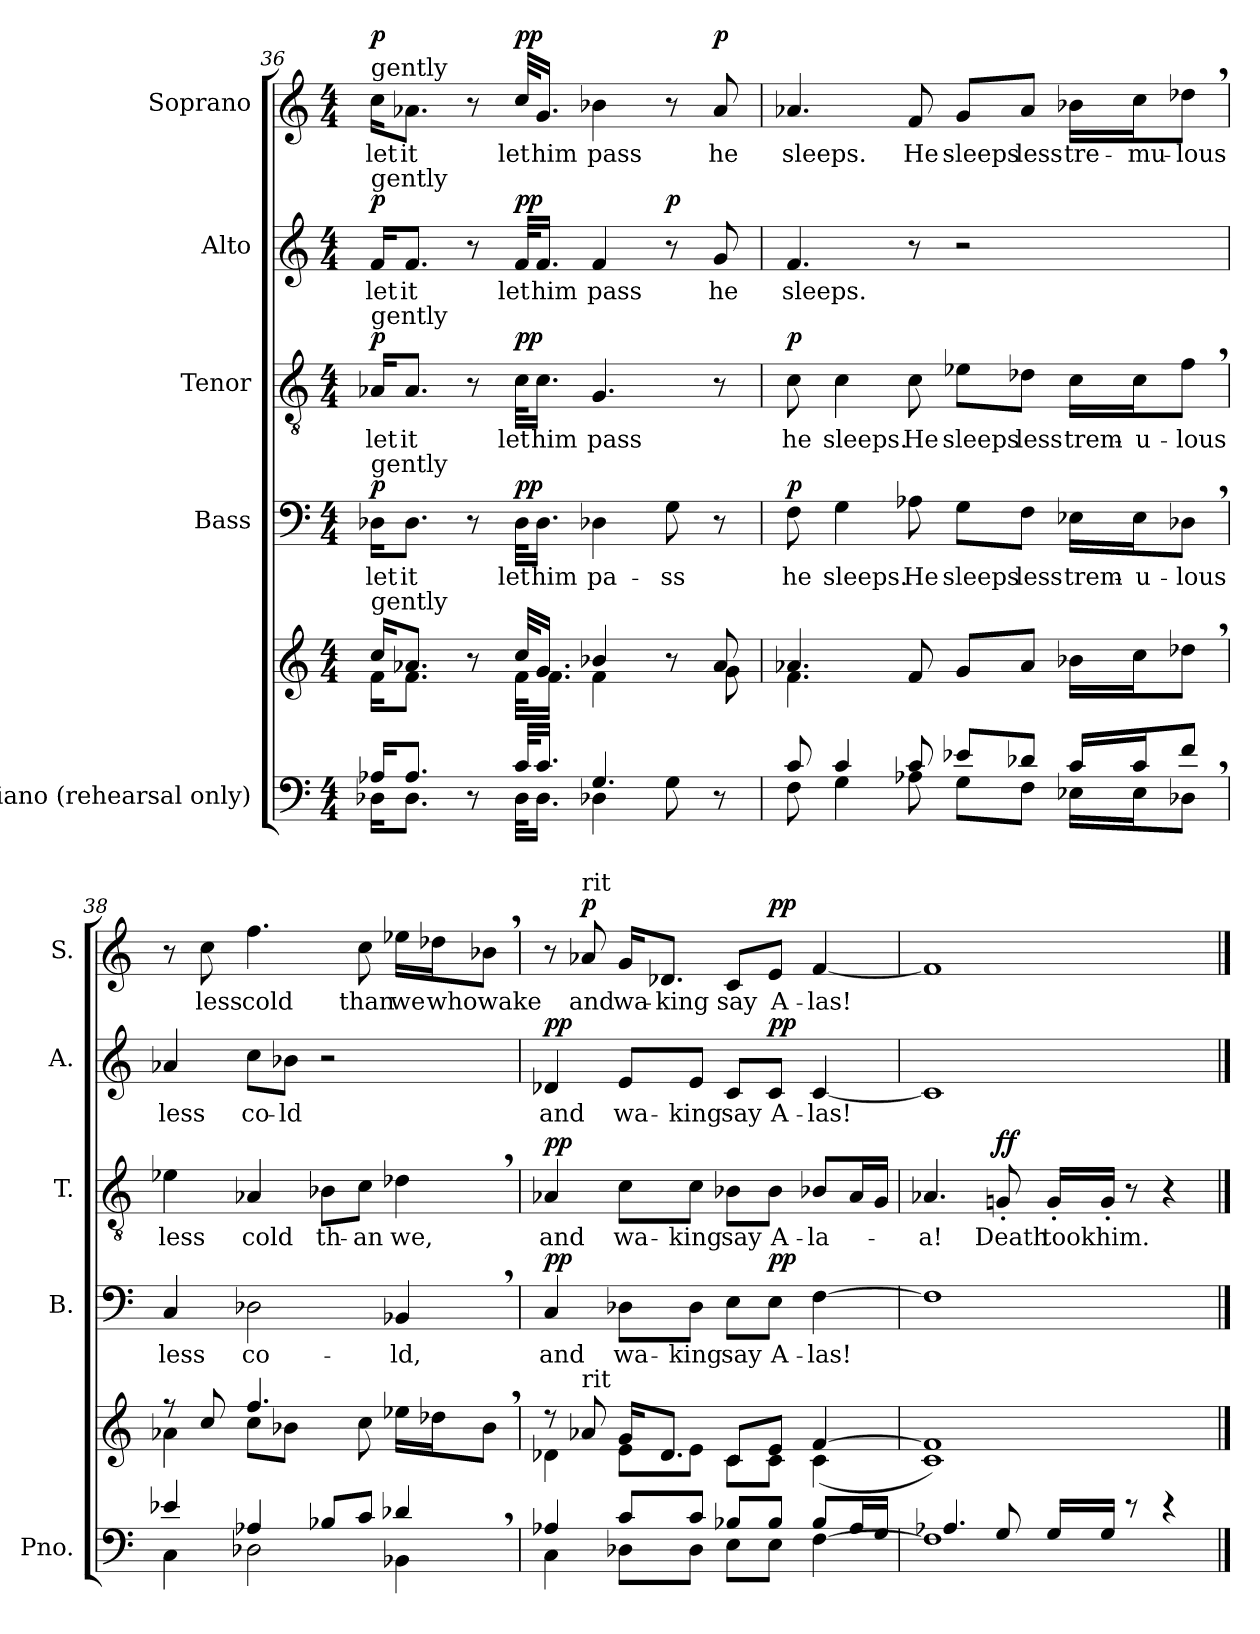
**kern	**kern	**kern	**text	**dynam	**kern	**text	**dynam	**kern	**text	**dynam	**kern	**text	**dynam
*part5	*part5	*part4	*part4	*part4	*part3	*part3	*part3	*part2	*part2	*part2	*part1	*part1	*part1
*staff6	*staff5	*staff4	*staff4	*staff4	*staff3	*staff3	*staff3	*staff2	*staff2	*staff2	*staff1	*staff1	*staff1
*I"Piano  (rehearsal only)	*	*I"Bass	*	*	*I"Tenor	*	*	*I"Alto	*	*	*I"Soprano	*	*
*I'Pno.	*	*I'B.	*	*	*I'T.	*	*	*I'A.	*	*	*I'S.	*	*
*clefF4	*clefG2	*clefF4	*	*	*clefGv2	*	*	*clefG2	*	*	*clefG2	*	*
*k[]	*k[]	*k[]	*	*	*k[]	*	*	*k[]	*	*	*k[]	*	*
*M4/4	*M4/4	*M4/4	*	*	*M4/4	*	*	*M4/4	*	*	*M4/4	*	*
*MM40	*MM40	*MM40	*	*	*MM40	*	*	*MM40	*	*	*MM40	*	*
=36	=36	=36	=36	=36	=36	=36	=36	=36	=36	=36	=36	=36	=36
*^	*^	*	*	*	*	*	*	*	*	*	*	*	*
!	!	!	!	!	!	!	!	!	!	!	!	!	!LO:TX:a:t=gently	!	!
!	!	!	!	!	!	!	!	!	!	!LO:TX:a:t=gently	!	!	!	!	!
!	!	!	!	!	!	!	!LO:TX:a:t=gently	!	!	!	!	!	!	!	!
!	!	!	!	!LO:TX:a:t=gently	!	!	!	!	!	!	!	!	!	!	!
!	!	!LO:TX:a:t=gently	!	!	!	!	!	!	!	!	!	!	!	!	!
!	!	!	!	!	!LO:LY:b	!LO:DY:b	!	!LO:LY:b	!LO:DY:b	!	!LO:LY:b	!LO:DY:b	!	!LO:LY:b	!LO:DY:b
16D-X\KL	16A-X/KL	16cc/KL	16f\KL	16D-X\KL	let	p	16A-X/KL	let	p	16f/KL	let	p	16cc\KL	let	p
!	!	!	!	!	!LO:LY:b	!	!	!LO:LY:b	!	!	!LO:LY:b	!	!	!LO:LY:b	!
8.D-\J	8.A-/J	8.a-X/J	8.f\J	8.D-\J	it	.	8.A-/J	it	.	8.f/J	it	.	8.a-X\J	it	.
8r	8ryy	8r	8ryy	8r	.	.	8r	.	.	8r	.	.	8r	.	.
*	*	*	*	*	*	*	*	*	*	*	*	*	*MM33	*	*
!	!	!	!	!	!LO:LY:b	!LO:DY:b	!	!LO:LY:b	!LO:DY:b	!	!LO:LY:b	!LO:DY:b	!	!LO:LY:b	!LO:DY:b
32D-\KLL	32c/KLL	32cc/KLL	32f\KLL	32D-\KLL	let	pp	32c\KLL	let	pp	32f/KLL	let	pp	32cc/KLL	let	pp
!	!	!	!	!	!LO:LY:b	!	!	!LO:LY:b	!	!	!LO:LY:b	!	!	!LO:LY:b	!
16.D-\JJ	16.c/JJ	16.g/JJ	16.f\JJ	16.D-\JJ	him	.	16.c\JJ	him	.	16.f/JJ	him	.	16.g/JJ	him	.
!	!	!	!	!	!LO:LY:b	!	!	!LO:LY:b	!	!	!LO:LY:b	!	!	!LO:LY:b	!
4D-X\	4.G/	4b-X/	4f\	4D-X\	pa-	.	4.G/	pass	.	4f/	pass	.	4b-X\	pass	.
!	!	!	!	!	!LO:LY:b	!	!	!	!	!	!	!LO:DY:b	!	!	!
8G\	.	8r	8ryy	8G\	-ss	.	.	.	.	8r	.	p	8r	.	.
*	*	*	*	*	*	*	*	*	*	*	*	*	*MM40	*	*
!	!	!	!	!	!	!	!	!	!	!	!LO:LY:b	!	!	!LO:LY:b	!LO:DY:b
8r	8ryy	8a-/	8g\	8r	.	.	8r	.	.	8g/	he	.	8a-/	he	p
!!LO:LB:g=z
=37	=37	=37	=37	=37	=37	=37	=37	=37	=37	=37	=37	=37	=37	=37	=37
!	!	!	!	!	!LO:LY:b	!LO:DY:b	!	!LO:LY:b	!LO:DY:b	!	!LO:LY:b	!	!	!LO:LY:b	!
8F\	8c/	4.a-X/	4.f\	8F\	he	p	8c\	he	p	4.f/	sleeps.	.	4.a-X/	sleeps.	.
!	!	!	!	!	!LO:LY:b	!	!	!LO:LY:b	!	!	!	!	!	!	!
4G\	4c/	.	.	4G\	sleeps.	.	4c\	sleeps.	.	.	.	.	.	.	.
!	!	!	!	!	!LO:LY:b	!	!	!LO:LY:b	!	!	!	!	!	!LO:LY:b	!
8A-X\	8c/	8f/	2ryy	8A-X\	He	.	8c\	He	.	8r	.	.	8f/	He	.
!	!	!	!	!	!LO:LY:b	!	!	!LO:LY:b	!	!	!	!	!	!LO:LY:b	!
8G\L	8e-X/L	8g/L	.	8G\L	sleeps	.	8e-X\L	sleeps	.	2r	.	.	8g/L	sleeps	.
!	!	!	!	!	!LO:LY:b	!	!	!LO:LY:b	!	!	!	!	!	!LO:LY:b	!
8F\J	8d-X/J	8a-/J	.	8F\J	less	.	8d-X\J	less	.	.	.	.	8a-/J	less	.
!	!	!	!	!	!LO:LY:b	!	!	!LO:LY:b	!	!	!	!	!	!LO:LY:b	!
16E-X\LL	16c/LL	16b-X\LL	.	16E-X\LL	trem-	.	16c\LL	trem-	.	.	.	.	16b-X\LL	tre-	.
!	!	!	!	!	!LO:LY:b	!	!	!LO:LY:b	!	!	!	!	!	!LO:LY:b	!
16E-\J	16c/J	16cc\J	.	16E-\J	-u-	.	16c\J	-u-	.	.	.	.	16cc\J	-mu-	.
!	!	!	!	!	!LO:LY:b	!	!	!LO:LY:b	!	!	!	!	!	!LO:LY:b	!
8D-X,\J	8f/J	8dd-X,\J	8ryy	8D-X,\J	-lous	.	8f,\J	-lous	.	.	.	.	8dd-X,\J	-lous	.
=38	=38	=38	=38	=38	=38	=38	=38	=38	=38	=38	=38	=38	=38	=38	=38
!	!	!	!	!	!LO:LY:b	!	!	!LO:LY:b	!	!	!LO:LY:b	!	!	!	!
4C\	4e-X/	8r	4a-X\	4C/	less	.	4e-X\	less	.	4a-X/	less	.	8r	.	.
!	!	!	!	!	!	!	!	!	!	!	!	!	!	!LO:LY:b	!
.	.	8cc/	.	.	.	.	.	.	.	.	.	.	8cc\	less	.
!	!	!	!	!	!LO:LY:b	!	!	!LO:LY:b	!	!	!LO:LY:b	!	!	!LO:LY:b	!
2D-X\	4A-X/	4.ff/	8cc\L	2D-X\	co-	.	4A-X/	cold	.	8cc\L	co-	.	4.ff\	cold	.
!	!	!	!	!	!	!	!	!	!	!	!LO:LY:b	!	!	!	!
.	.	.	8b-X\J	.	.	.	.	.	.	8b-X\J	-ld	.	.	.	.
!	!	!	!	!	!	!	!	!LO:LY:b	!	!	!	!	!	!	!
.	8B-X/L	.	2ryy	.	.	.	8B-X\L	th-	.	2r	.	.	.	.	.
!	!	!	!	!	!	!	!	!LO:LY:b	!	!	!	!	!	!LO:LY:b	!
.	8c/J	8cc\	.	.	.	.	8c\J	-an	.	.	.	.	8cc\	than	.
!	!	!	!	!	!LO:LY:b	!	!	!LO:LY:b	!	!	!	!	!	!LO:LY:b	!
4BB-X,\	4d-X/	16ee-X\LL	.	4BB-X,/	-ld,	.	4d-X,\	we,	.	.	.	.	16ee-X\LL	we	.
!	!	!	!	!	!	!	!	!	!	!	!	!	!	!LO:LY:b	!
.	.	16dd-X\J	.	.	.	.	.	.	.	.	.	.	16dd-X\J	who	.
!	!	!	!	!	!	!	!	!	!	!	!	!	!	!LO:LY:b	!
.	.	8b-,\J	.	.	.	.	.	.	.	.	.	.	8b-X,\J	wake	.
=39	=39	=39	=39	=39	=39	=39	=39	=39	=39	=39	=39	=39	=39	=39	=39
!	!	!	!	!	!LO:LY:b	!LO:DY:b	!	!LO:LY:b	!LO:DY:b	!	!LO:LY:b	!LO:DY:b	!	!	!
4C\	4A-X/	8r	4d-X\	4C/	and	pp	4A-X/	and	pp	4d-X/	and	pp	8r	.	.
!	!	!	!	!	!	!	!	!	!	!	!	!	!LO:TX:a:t=rit	!	!
!	!	!LO:TX:a:t=rit	!	!	!	!	!	!	!	!	!	!	!	!	!
!	!	!	!	!	!	!	!	!	!	!	!	!	!	!LO:LY:b	!LO:DY:b
.	.	8a-X/	.	.	.	.	.	.	.	.	.	.	8a-X/	and	p
!	!	!	!	!	!LO:LY:b	!	!	!LO:LY:b	!	!	!LO:LY:b	!	!	!LO:LY:b	!
8D-X\L	8c/L	16g/KL	8e\L	8D-X\L	wa-	.	8c\L	wa-	.	8e/L	wa-	.	16g/KL	wa-	.
!	!	!	!	!	!	!	!	!	!	!	!	!	!	!LO:LY:b	!
.	.	8.d-/J	.	.	.	.	.	.	.	.	.	.	8.d-X/J	-king	.
!	!	!	!	!	!LO:LY:b	!	!	!LO:LY:b	!	!	!LO:LY:b	!	!	!	!
8D-\J	8c/J	.	8e\J	8D-\J	-king	.	8c\J	-king	.	8e/J	-king	.	.	.	.
!	!	!	!	!	!LO:LY:b	!	!	!LO:LY:b	!	!	!LO:LY:b	!	!	!LO:LY:b	!
8E\L	8B-X/L	8c/L	8c\L	8E\L	say	.	8B-X\L	say	.	8c/L	say	.	8c/L	say	.
!	!	!	!	!	!LO:LY:b	!LO:DY:b	!	!LO:LY:b	!	!	!LO:LY:b	!LO:DY:b	!	!LO:LY:b	!LO:DY:b
8E\J	8B-/J	8e/J	8c\J	8E\J	A-	pp	8B-\J	A-	.	8c/J	A-	pp	8e/J	A-	pp
!	!	!	!	!	!LO:LY:b	!	!	!LO:LY:b	!	!	!LO:LY:b	!	!	!LO:LY:b	!
[4F\	8B-/L	[4f/	(<4c\	[4F\	-las!	.	8B-X/L	-la-	.	[4c/	-las!	.	[4f/	-las!	.
.	16A-/L	.	.	.	.	.	16A-/L	.	.	.	.	.	.	.	.
.	16G/JJ	.	.	.	.	.	16G/JJ	.	.	.	.	.	.	.	.
!!LO:PB:g=z
=40	=40	=40	=40	=40	=40	=40	=40	=40	=40	=40	=40	=40	=40	=40	=40
!	!	!	!	!	!	!	!	!LO:LY:b	!	!	!	!	!	!	!
1F]	4.A-X/	1f]	1c)	1F]	.	.	4.A-X/	-a!	.	1c]	.	.	1f]	.	.
!	!	!	!	!	!	!	!	!LO:LY:b	!LO:DY:b	!	!	!	!	!	!
.	8G/	.	.	.	.	.	8Gn'/	Death	ff	.	.	.	.	.	.
!	!	!	!	!	!	!	!	!LO:LY:b	!	!	!	!	!	!	!
.	16G/LL	.	.	.	.	.	16G'/LL	took	.	.	.	.	.	.	.
!	!	!	!	!	!	!	!	!LO:LY:b	!	!	!	!	!	!	!
.	16G/JJ	.	.	.	.	.	16G'/JJ	him.	.	.	.	.	.	.	.
.	8re	.	.	.	.	.	8r	.	.	.	.	.	.	.	.
.	4re	.	.	.	.	.	4r	.	.	.	.	.	.	.	.
*v	*v	*	*	*	*	*	*	*	*	*	*	*	*	*	*
*	*v	*v	*	*	*	*	*	*	*	*	*	*	*	*
==	==	==	==	==	==	==	==	==	==	==	==	==	==
*-	*-	*-	*-	*-	*-	*-	*-	*-	*-	*-	*-	*-	*-
